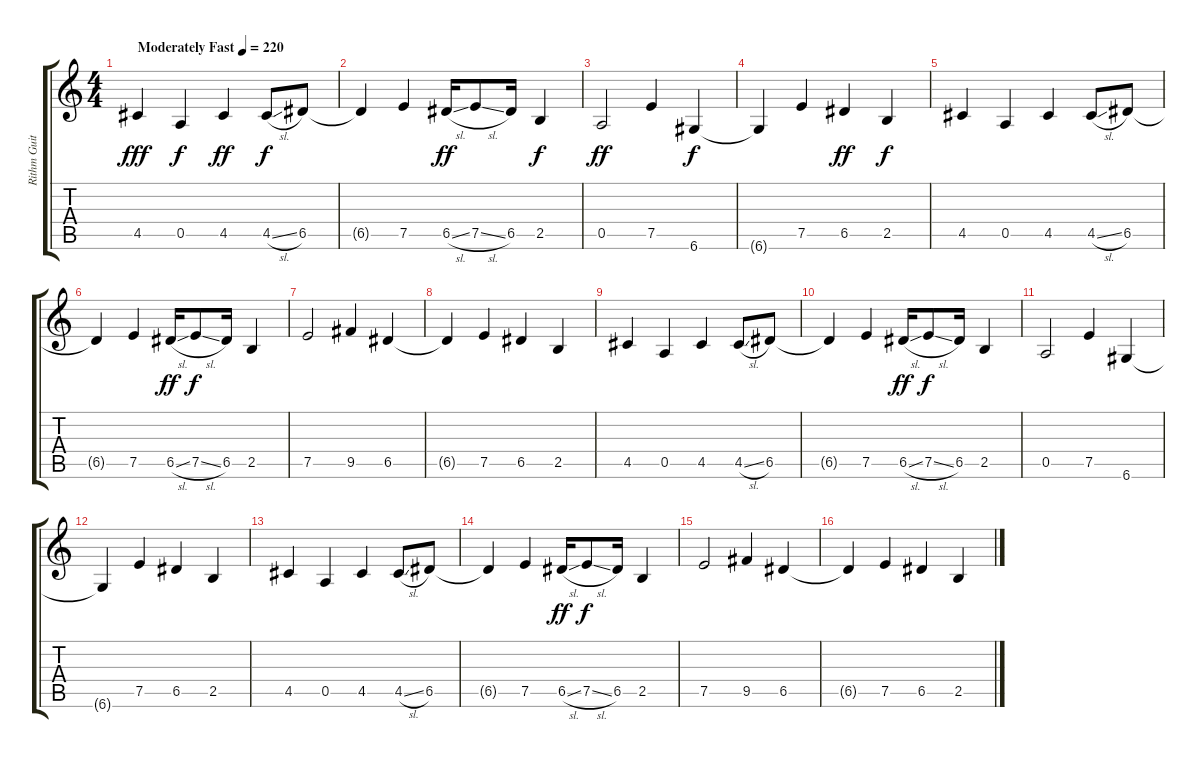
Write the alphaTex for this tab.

\track ("Rithm Guitar" "Rithm Guit") {instrument electricguitarmuted}
\staff {score tabs}
\tuning (E4 B3 G3 D3 A2 D2) {hide}
\ts (4 4)
\tempo (220 "Moderately Fast")
\clef g2
\ks c
4.5.4{dy fff instrument electricguitarmuted} 0.5.4{dy f} 4.5.4{dy ff} 4.5{sl}.8{dy f} 6.5.8 |
6.5{t}.4 7.5.4 6.5{sl}.16{dy ff} 7.5{sl}.8 6.5.16 2.5.4{dy f} |
0.5.2{dy ff} 7.5.4 6.6.4{dy f} |
6.6{t}.4 7.5.4 6.5.4{dy ff} 2.5.4{dy f} |
4.5.4 0.5.4 4.5.4 4.5{sl}.8 6.5.8 |
6.5{t}.4 7.5.4 6.5{sl}.16{dy ff} 7.5{sl}.8{dy f} 6.5.16 2.5.4 |
7.5.2 9.5.4 6.5.4 |
6.5{t}.4 7.5.4 6.5.4 2.5.4 |
4.5.4 0.5.4 4.5.4 4.5{sl}.8 6.5.8 |
6.5{t}.4 7.5.4 6.5{sl}.16{dy ff} 7.5{sl}.8{dy f} 6.5.16 2.5.4 |
0.5.2 7.5.4 6.6.4 |
6.6{t}.4 7.5.4 6.5.4 2.5.4 |
4.5.4 0.5.4 4.5.4 4.5{sl}.8 6.5.8 |
6.5{t}.4 7.5.4 6.5{sl}.16{dy ff} 7.5{sl}.8{dy f} 6.5.16 2.5.4 |
7.5.2 9.5.4 6.5.4 |
6.5{t}.4 7.5.4 6.5.4 2.5.4
